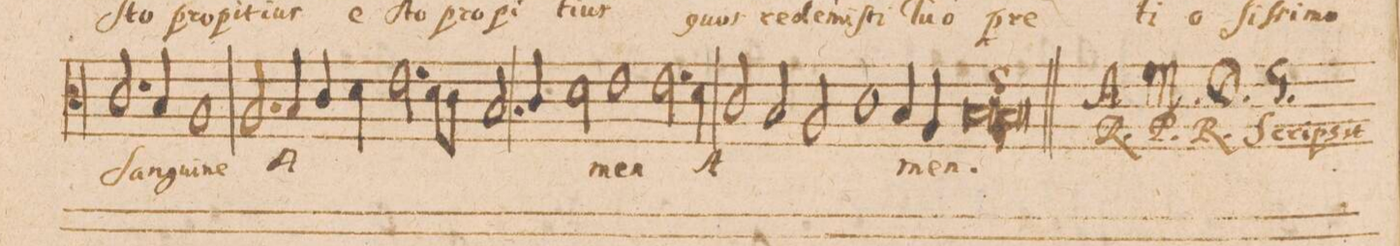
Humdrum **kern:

**kern	**text
*I"CANTVS.	*
*clefC3	*
*k[]	*
*met(C|)	*
*M2/1	*
2.c/	San-
4B/	-gui-
=90-	=90-
1A	-ne
2.A/	A-
4B/	.
=91-	=91-
4c/	.
4d\	.
2.e\	.
8d\L	.
8c\J	.
2.B/	.
=92-	=92-
4c/	.
2d\	.
1e	-men
=93-	=93-
2.e\	A-
4d\	.
2c/	.
2B/	.
=94-	=94-
2A/	.
1c	.
4B/	.
4A/	.
=95-	=95-
0Bl;	-men.
==	==
*-	*-
